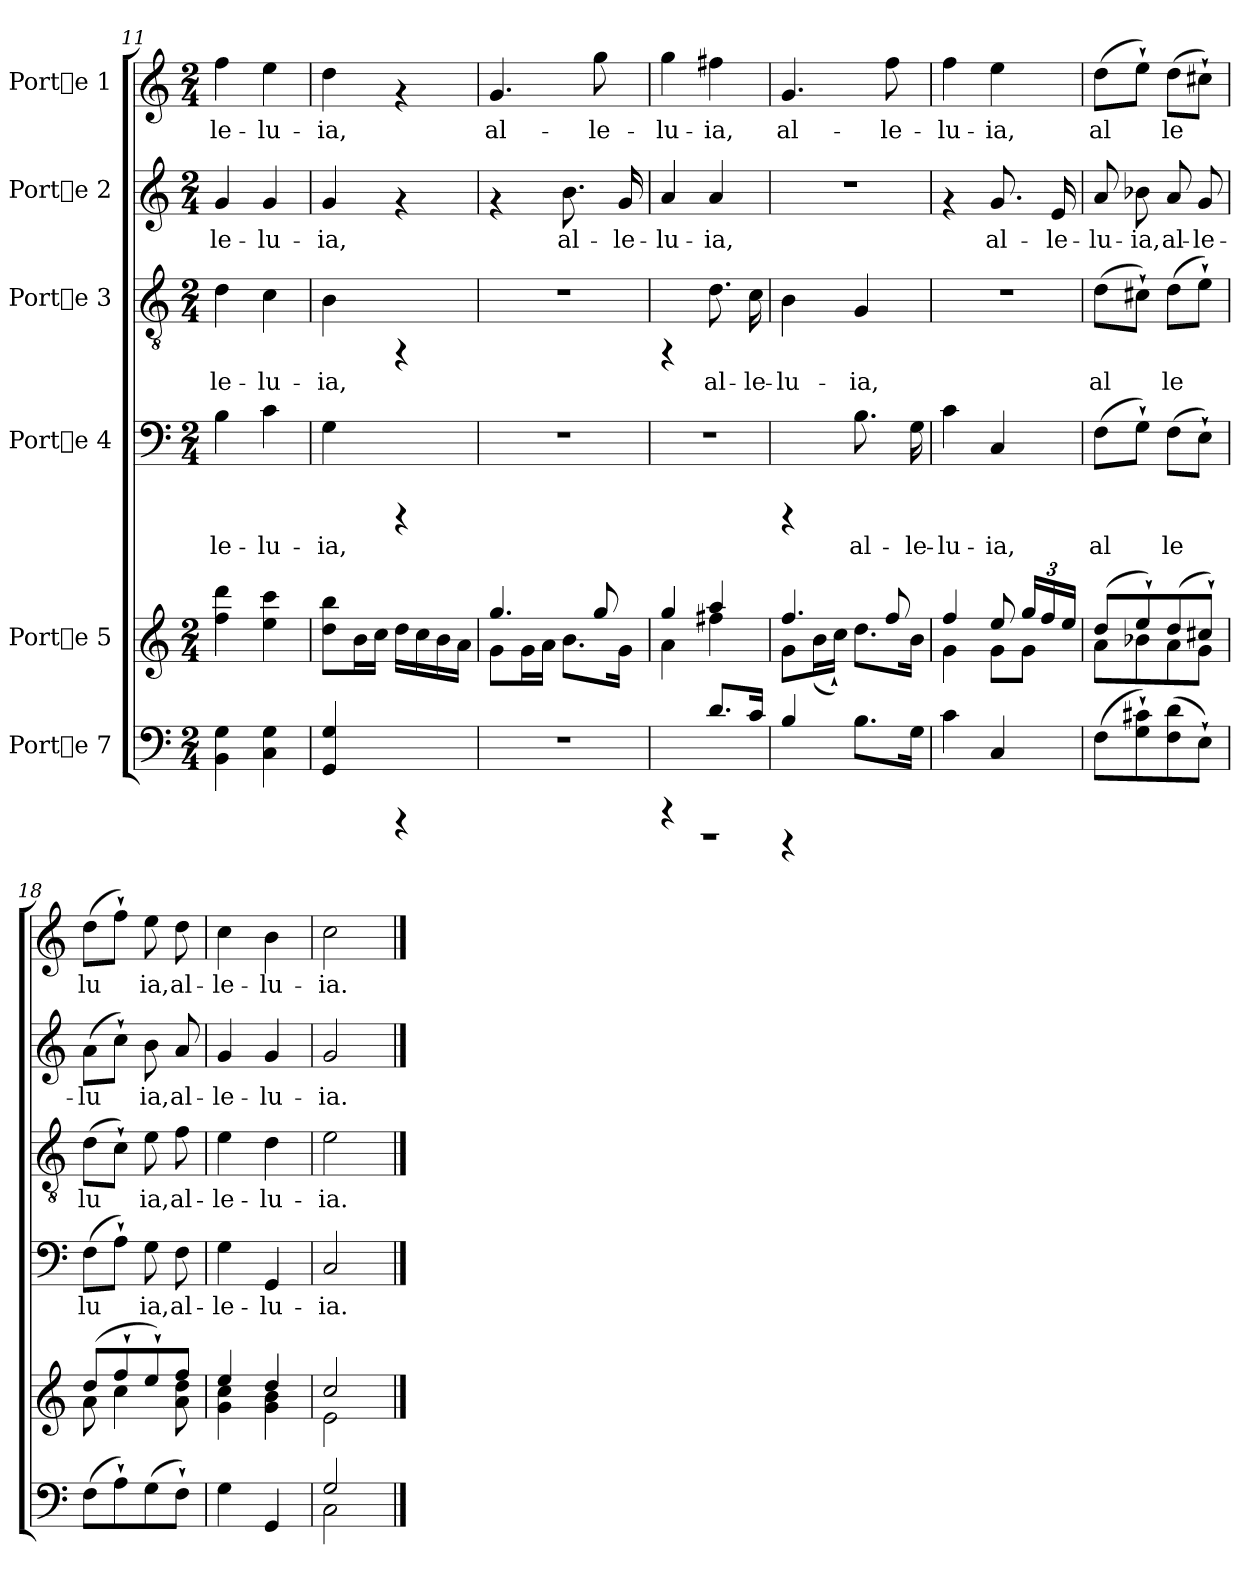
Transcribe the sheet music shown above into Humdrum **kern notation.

**kern	**kern	**kern	**text	**kern	**text	**kern	**text	**kern	**text
*part6	*part5	*part4	*part4	*part3	*part3	*part2	*part2	*part1	*part1
*staff6	*staff5	*staff4	*staff4	*staff3	*staff3	*staff2	*staff2	*staff1	*staff1
*I"Porte 7	*I"Porte 5	*I"Porte 4	*	*I"Porte 3	*	*I"Porte 2	*	*I"Porte 1	*
*clefF4	*clefG2	*clefF4	*	*clefGv2	*	*clefG2	*	*clefG2	*
*M2/4	*M2/4	*M2/4	*	*M2/4	*	*M2/4	*	*M2/4	*
=11	=11	=11	=11	=11	=11	=11	=11	=11	=11
!	!	!	!LO:LY:b	!	!LO:LY:b	!	!LO:LY:b	!	!LO:LY:b
4G\ 4BB\	4ddd\ 4ff\	4B\	-le-	4d\	-le-	4g/	-le-	4ff\	-le-
!	!	!	!LO:LY:b	!	!LO:LY:b	!	!LO:LY:b	!	!LO:LY:b
4G\ 4C\	4ccc\ 4ee\	4c\	-lu-	4c\	-lu-	4g/	-lu-	4ee\	-lu-
=12	=12	=12	=12	=12	=12	=12	=12	=12	=12
!	!	!	!LO:LY:b	!	!LO:LY:b	!	!LO:LY:b	!	!LO:LY:b
4G/ 4GG/	8bb\ 8dd\L	4G\	-ia,	4B\	-ia,	4g/	-ia,	4dd\	-ia,
.	16b\	.	.	.	.	.	.	.	.
.	16cc\J	.	.	.	.	.	.	.	.
4rCCC	16dd\L	4rCCC	.	4rFF	.	4rf	.	4rf	.
.	16cc\	.	.	.	.	.	.	.	.
.	16b\	.	.	.	.	.	.	.	.
.	16a\J	.	.	.	.	.	.	.	.
=13	=13	=13	=13	=13	=13	=13	=13	=13	=13
*	*^	*	*	*	*	*	*	*	*
!	!	!	!	!	!	!	!	!	!	!LO:LY:b
2r	4.gg/	8g\L	2r	.	2r	.	4rf	.	4.g/	al-
.	.	16g\	.	.	.	.	.	.	.	.
.	.	16a\J	.	.	.	.	.	.	.	.
!	!	!	!	!	!	!	!	!LO:LY:b	!	!
.	.	8.b\L	.	.	.	.	8.b\	al-	.	.
!	!	!	!	!	!	!	!	!	!	!LO:LY:b
.	8gg/	.	.	.	.	.	.	.	8gg\	-le-
!	!	!	!	!	!	!	!	!LO:LY:b	!	!
.	.	16g\J	.	.	.	.	16g/	-le-	.	.
=14	=14	=14	=14	=14	=14	=14	=14	=14	=14	=14
*^	*	*	*	*	*	*	*	*	*	*
!	!	!	!	!	!	!	!	!	!LO:LY:b	!	!LO:LY:b
4rEEE	2r	4gg/	4a\	2r	.	4rFF	.	4a/	-lu-	4gg\	-lu-
!	!	!	!	!	!	!	!LO:LY:b	!	!LO:LY:b	!	!LO:LY:b
8.d/L	.	4aa/	4ff#X\	.	.	8.d\	al-	4a/	-ia,	4ff#X\	-ia,
!	!	!	!	!	!	!	!LO:LY:b	!	!	!	!
16c/J	.	.	.	.	.	16c\	-le-	.	.	.	.
!!LO:PB:g=z
=15	=15	=15	=15	=15	=15	=15	=15	=15	=15	=15	=15
!	!	!	!	!	!	!	!LO:LY:b	!	!	!	!LO:LY:b
4B/	4rGGGG	4.ff/	8g\L	4rCCC	.	4B\	-lu-	2r	.	4.g/	al-
.	.	.	(>16b\	.	.	.	.	.	.	.	.
.	.	.	16cc`>\J)	.	.	.	.	.	.	.	.
!	!	!	!	!	!LO:LY:b	!	!LO:LY:b	!	!	!	!
4ryy	8.B\L	.	8.dd\L	8.B\	al-	4G/	-ia,	.	.	.	.
!	!	!	!	!	!	!	!	!	!	!	!LO:LY:b
.	.	8ff/	.	.	.	.	.	.	.	8ff\	-le-
!	!	!	!	!	!LO:LY:b	!	!	!	!	!	!
.	16G\J	.	16b\J	16G\	-le-	.	.	.	.	.	.
=16	=16	=16	=16	=16	=16	=16	=16	=16	=16	=16	=16
!	!	!	!	!	!LO:LY:b	!	!	!	!	!	!LO:LY:b
*v	*v	*	*	*	*	*	*	*	*	*	*
4c\	4ff/	4g\	4c\	-lu-	2r	.	4rf	.	4ff\	-lu-
!	!	!	!	!LO:LY:b	!	!	!	!LO:LY:b	!	!LO:LY:b
4C/	8ee/	8g\L	4C/	-ia,	.	.	8.g/	al-	4ee\	-ia,
*	*Xbrackettup	*	*	*	*	*	*	*	*	*
.	24gg/L	8g\J	.	.	.	.	.	.	.	.
.	24ff/	.	.	.	.	.	.	.	.	.
!	!	!	!	!	!	!	!	!LO:LY:b	!	!
.	.	.	.	.	.	.	16e/	-le-	.	.
.	24ee/J	.	.	.	.	.	.	.	.	.
=17	=17	=17	=17	=17	=17	=17	=17	=17	=17	=17
!	!	!	!	!LO:LY:b	!	!LO:LY:b	!	!LO:LY:b	!	!LO:LY:b
(>8F\L	(>8dd/L	8a\L	(>8F\L	al-	(>8d\L	al-	8a/	-lu-	(>8dd\L	al-
!	!	!	!	!LO:LY:b	!	!LO:LY:b	!	!LO:LY:b	!	!LO:LY:b
8c#X\`> 8G\`>)	8ee`</)	8b-X\	8G`>\J)	-	8c#X`>\J)	-	8b-X\	-ia,	8ee`>\J)	-
!	!	!	!	!LO:LY:b	!	!LO:LY:b	!	!LO:LY:b	!	!LO:LY:b
(>8d\ 8F\	(>8dd/	8a\	(>8F\L	le-	(>8d\L	le-	8a/	al-	(>8dd\L	le-
!	!	!	!	!LO:LY:b	!	!LO:LY:b	!	!LO:LY:b	!	!LO:LY:b
8E`>\J)	8cc#X`</J)	8g\J	8E`>\J)	--	8e`>\J)	--	8g/	-le-	8cc#X`>\J)	--
=18	=18	=18	=18	=18	=18	=18	=18	=18	=18	=18
!	!	!	!	!LO:LY:b	!	!LO:LY:b	!	!LO:LY:b	!	!LO:LY:b
(>8F\L	(>8dd/L	8a\	(>8F\L	-lu-	(>8d\L	-lu-	(>8a\L	-lu-	(>8dd\L	-lu-
!	!	!	!	!LO:LY:b	!	!LO:LY:b	!	!LO:LY:b	!	!LO:LY:b
8A`>\)	8ff`</	4cc\	8A`>\J)	-	8c`>\J)	-	8cc`>\J)	-	8ff`>\J)	-
!	!	!	!	!LO:LY:b	!	!LO:LY:b	!	!LO:LY:b	!	!LO:LY:b
(>8G\	8ee`</)	.	8G\	ia,	8e\	ia,	8b\	ia,	8ee\	ia,
!	!	!	!	!LO:LY:b	!	!LO:LY:b	!	!LO:LY:b	!	!LO:LY:b
8F`>\J)	8ff/J	8dd\ 8a\	8F\	al-	8f\	al-	8a/	al-	8dd\	al-
=19	=19	=19	=19	=19	=19	=19	=19	=19	=19	=19
!	!	!	!	!LO:LY:b	!	!LO:LY:b	!	!LO:LY:b	!	!LO:LY:b
4G\	4ee/	4cc\ 4g\	4G\	-le-	4e\	-le-	4g/	-le-	4cc\	-le-
!	!	!	!	!LO:LY:b	!	!LO:LY:b	!	!LO:LY:b	!	!LO:LY:b
4GG/	4dd/	4b\ 4g\	4GG/	-lu-	4d\	-lu-	4g/	-lu-	4b\	-lu-
=20	=20	=20	=20	=20	=20	=20	=20	=20	=20	=20
*^	*	*	*	*	*	*	*	*	*	*
!	!	!	!	!	!LO:LY:b	!	!LO:LY:b	!	!LO:LY:b	!	!LO:LY:b
2G/	2C\	2cc/	2e\	2C/	-ia.	2e\	-ia.	2g/	-ia.	2cc\	-ia.
*v	*v	*	*	*	*	*	*	*	*	*	*
*	*v	*v	*	*	*	*	*	*	*	*
==	==	==	==	==	==	==	==	==	==
*-	*-	*-	*-	*-	*-	*-	*-	*-	*-
